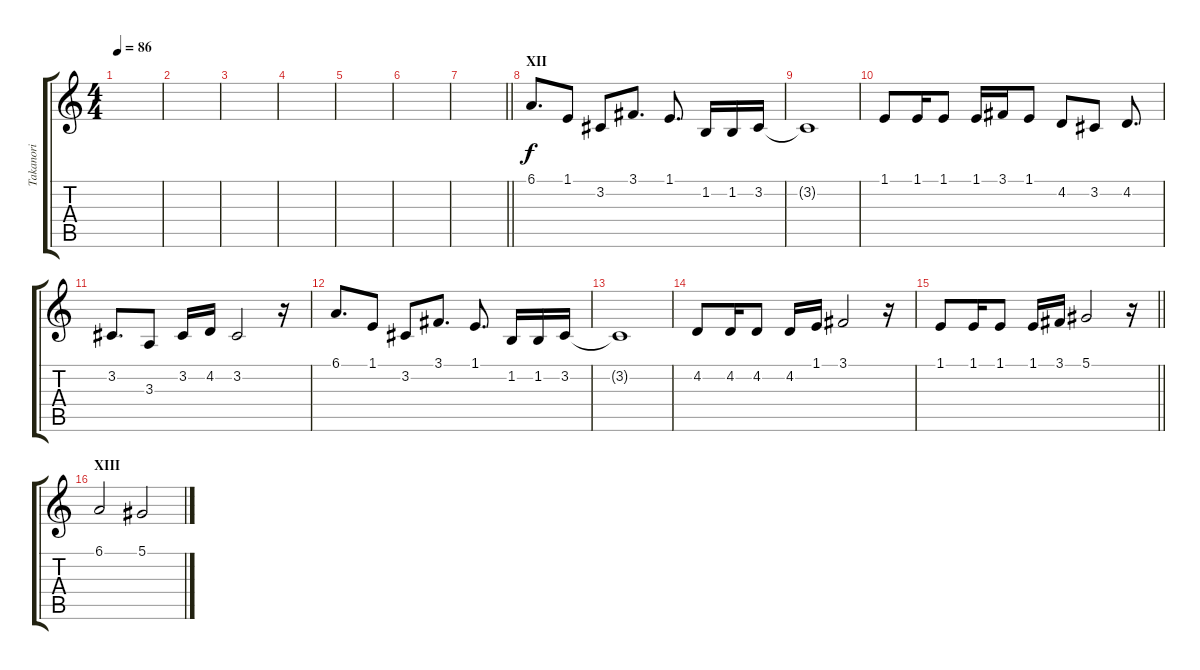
\track ("Takanori" "Takanori") {instrument flute}
\staff {score tabs}
\tuning (Eb4 Bb3 Gb3 Db3 Ab2 Eb2) {hide}
\ts (4 4)
\tempo 86
\clef g2
\ks c
|
|
|
|
|
|
\barLineRight lightlight
|
\section ("" "XII")
6.1.8{d} 1.1.8 3.2.8 3.1.8{d} 1.1.8{d} 1.2.16 1.2.16 3.2.16 |
3.2{t}.1 |
1.1.8 1.1.16 1.1.8 1.1.16 3.1.16 1.1.8 4.2.8 3.2.8 4.2.8{d} |
3.2.8{d} 3.3.8 3.2.16 4.2.16 3.2.2 r.16 |
6.1.8{d} 1.1.8 3.2.8 3.1.8{d} 1.1.8{d} 1.2.16 1.2.16 3.2.16 |
3.2{t}.1 |
4.2.8 4.2.16 4.2.8 4.2.16 1.1.16 3.1.2 r.16 |
\barLineRight lightlight
1.1.8 1.1.16 1.1.8 1.1.16 3.1.16 5.1.2 r.16 |
\section ("" "XIII")
6.1.2 5.1.2
